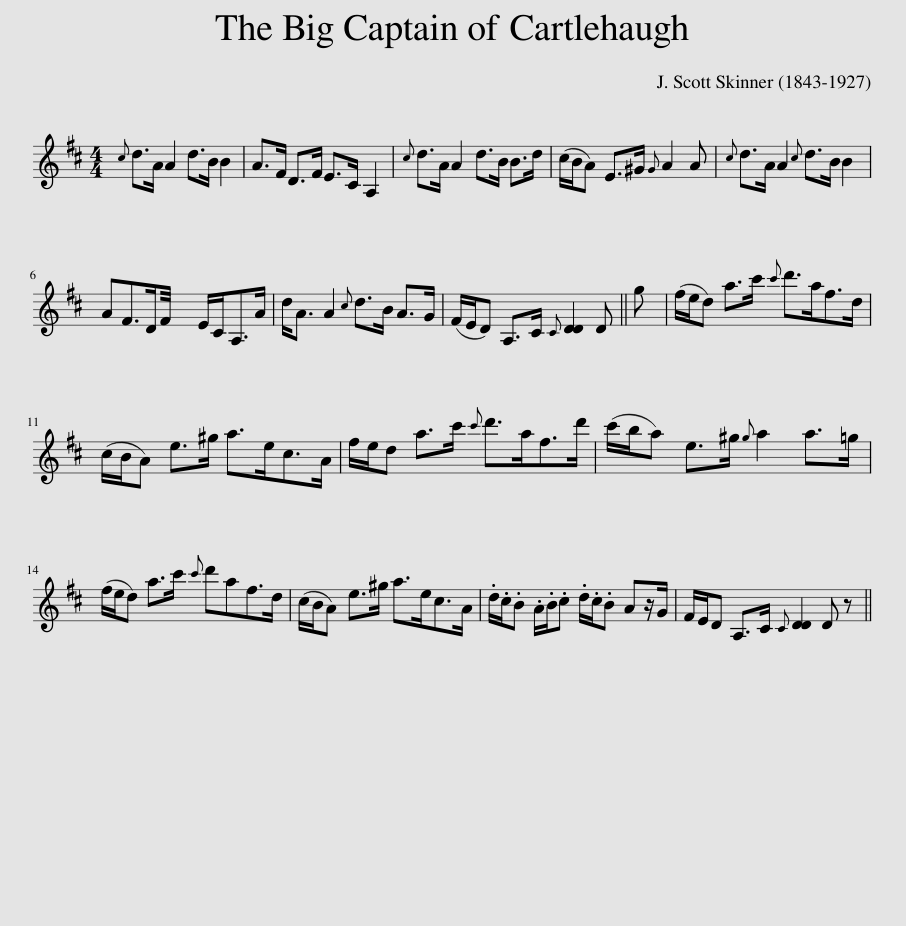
X:1
L:1/8
M:4/4
I:linebreak $
K:D
V:1 treble
V:1
{c} d>A A2 d>B B2 | A>F D>F E>C A,2 |{c} d>A A2 d>B B>d | (c/B/A) E>^G{G} A2 A |{c} d>A A2{c} d>B B2 |$ %5
 AF>DF/4 x2 E/C<A,A/ | d<A A2{c} d>B A>G | (F/E/D) A,>C{C} [DD]2 D || g | (f/e/d) a>c'{c'} d'>af>d |$ %10
 (c/B/A) e>^g a>ec>A | f/e/d a>c'{c'} d'>af>d' | (c'/b/a) e>^g{g} a2 a>=g |$ (f/e/d) a>c'{c'} d'af>d | (c/B/A) e>^g a>ec>A | %15
 .d/.c/.B .A/.B/.c .d/.c/.B Az/G/ | F/E/D A,>C{C} [DD]2 D z || %17
